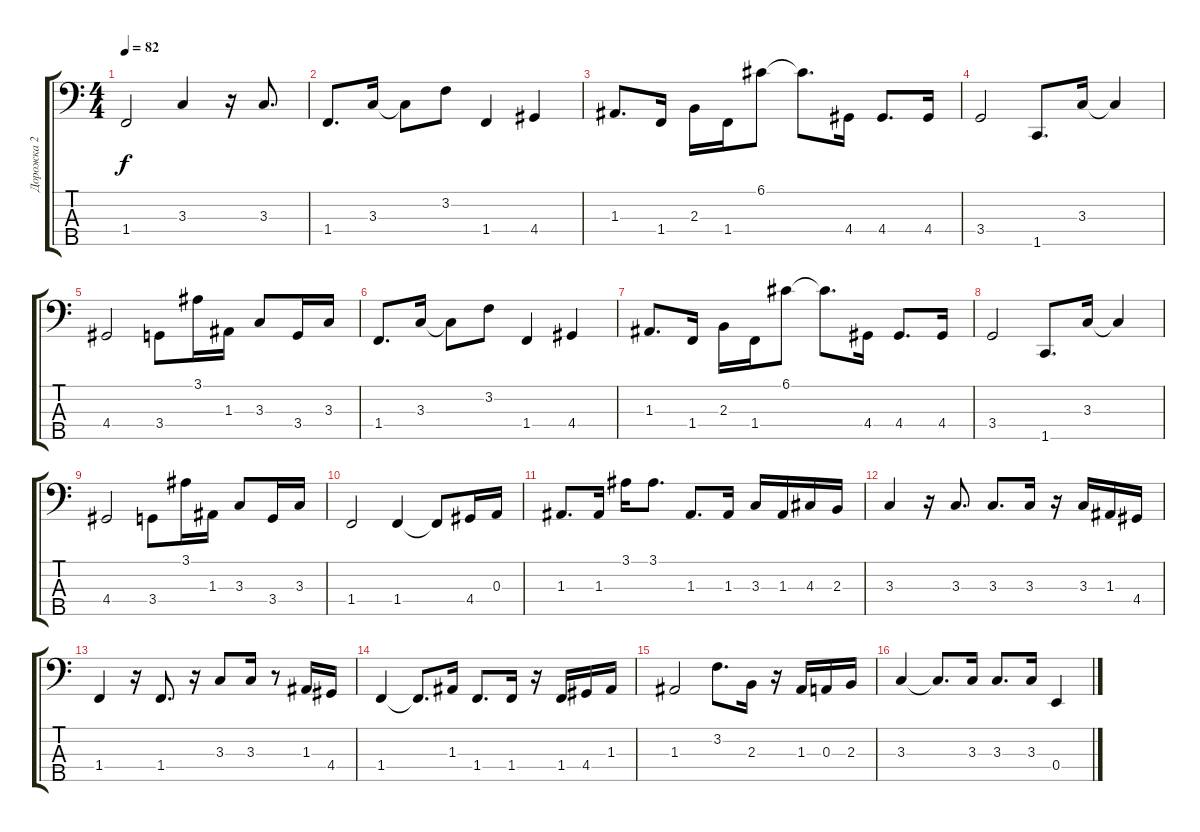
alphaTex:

\track ("Дорожка 2" "Дорожка 2") {instrument electricbassfinger}
\staff {score tabs}
\tuning (G2 D2 A1 E1 B0) {hide}
\ts (4 4)
\tempo 82
\clef f4
\ks c
1.4.2{dy f} 3.3.4 r.16 3.3.8{d} |
1.4.8{d} 3.3.16 3.3{t}.8 3.2.8 1.4.4 4.4.4 |
1.3.8{d} 1.4.16 2.3.16 1.4.16 6.1.8 6.1{t}.8{d} 4.4.16 4.4.8{d} 4.4.16 |
3.4.2 1.5.8{d} 3.3.16 3.3{t}.4 |
4.4.2 3.4.8 3.1.16 1.3.16 3.3.8 3.4.16 3.3.16 |
1.4.8{d} 3.3.16 3.3{t}.8 3.2.8 1.4.4 4.4.4 |
1.3.8{d} 1.4.16 2.3.16 1.4.16 6.1.8 6.1{t}.8{d} 4.4.16 4.4.8{d} 4.4.16 |
3.4.2 1.5.8{d} 3.3.16 3.3{t}.4 |
4.4.2 3.4.8 3.1.16 1.3.16 3.3.8 3.4.16 3.3.16 |
1.4.2 1.4.4 1.4{t}.8 4.4.16 0.3.16 |
1.3.8{d} 1.3.16 3.1.16 3.1.8{d} 1.3.8{d} 1.3.16 3.3.16 1.3.16 4.3.16 2.3.16 |
3.3.4 r.16 3.3.8{d} 3.3.8{d} 3.3.16 r.16 3.3.16 1.3.16 4.4.16 |
1.4.4 r.16 1.4.8{d} r.16 3.3.8 3.3.16 r.8 1.3.16 4.4.16 |
1.4.4 1.4{t}.8{d} 1.3.16 1.4.8{d} 1.4.16 r.16 1.4.16 4.4.16 1.3.16 |
1.3.2 3.2.8{d} 2.3.16 r.16 1.3.16 0.3.16 2.3.16 |
3.3.4 3.3{t}.8{d} 3.3.16 3.3.8{d} 3.3.16 0.4.4
